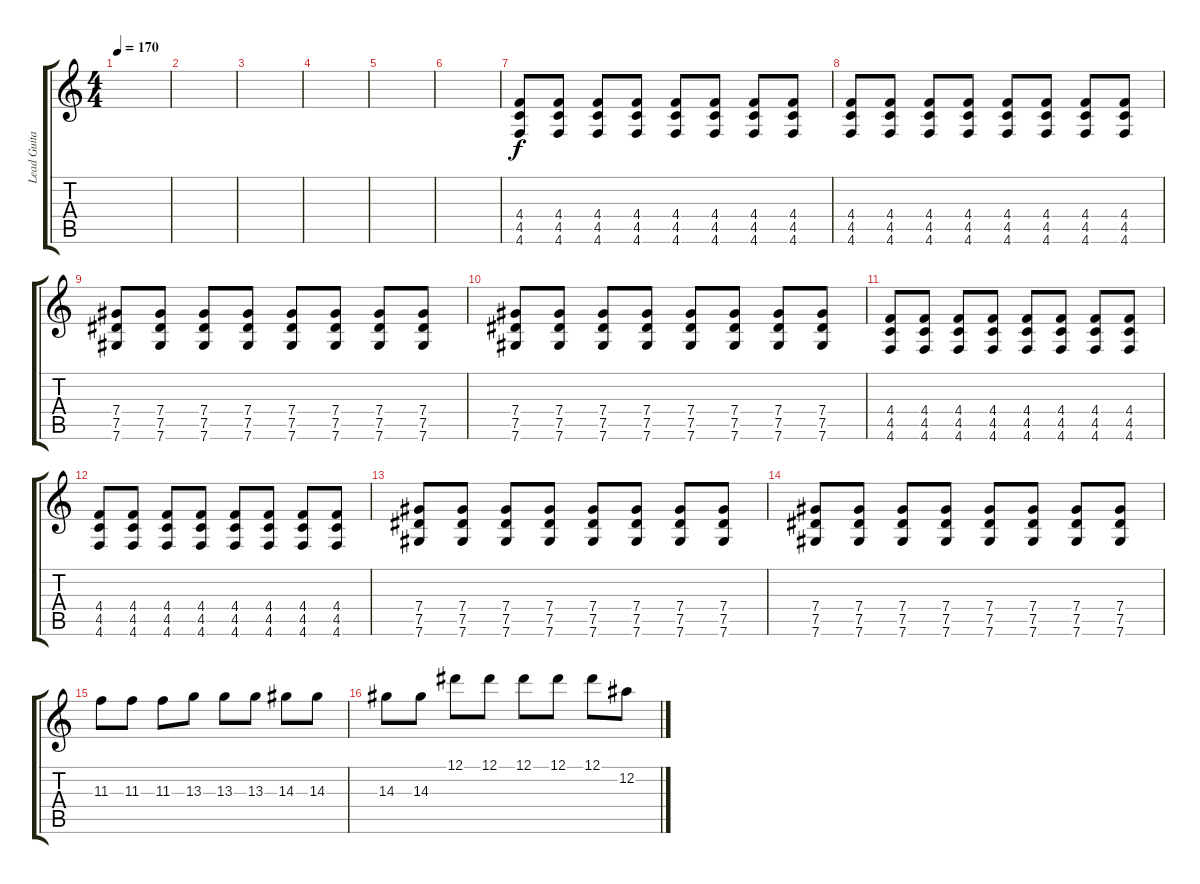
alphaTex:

\track ("Lead Guitar" "Lead Guita") {instrument distortionguitar}
\staff {score tabs}
\tuning (Eb4 Bb3 Gb3 Db3 Ab2 Db2) {hide}
\ts (4 4)
\tempo 170
\clef g2
\ks c
|
|
|
|
|
|
(4.4 4.5 4.6).8 (4.4 4.5 4.6).8 (4.4 4.5 4.6).8 (4.4 4.5 4.6).8 (4.4 4.5 4.6).8 (4.4 4.5 4.6).8 (4.4 4.5 4.6).8 (4.4 4.5 4.6).8 |
(4.4 4.5 4.6).8 (4.4 4.5 4.6).8 (4.4 4.5 4.6).8 (4.4 4.5 4.6).8 (4.4 4.5 4.6).8 (4.4 4.5 4.6).8 (4.4 4.5 4.6).8 (4.4 4.5 4.6).8 |
(7.4 7.5 7.6).8 (7.4 7.5 7.6).8 (7.4 7.5 7.6).8 (7.4 7.5 7.6).8 (7.4 7.5 7.6).8 (7.4 7.5 7.6).8 (7.4 7.5 7.6).8 (7.4 7.5 7.6).8 |
(7.4 7.5 7.6).8 (7.4 7.5 7.6).8 (7.4 7.5 7.6).8 (7.4 7.5 7.6).8 (7.4 7.5 7.6).8 (7.4 7.5 7.6).8 (7.4 7.5 7.6).8 (7.4 7.5 7.6).8 |
(4.4 4.5 4.6).8 (4.4 4.5 4.6).8 (4.4 4.5 4.6).8 (4.4 4.5 4.6).8 (4.4 4.5 4.6).8 (4.4 4.5 4.6).8 (4.4 4.5 4.6).8 (4.4 4.5 4.6).8 |
(4.4 4.5 4.6).8 (4.4 4.5 4.6).8 (4.4 4.5 4.6).8 (4.4 4.5 4.6).8 (4.4 4.5 4.6).8 (4.4 4.5 4.6).8 (4.4 4.5 4.6).8 (4.4 4.5 4.6).8 |
(7.4 7.5 7.6).8 (7.4 7.5 7.6).8 (7.4 7.5 7.6).8 (7.4 7.5 7.6).8 (7.4 7.5 7.6).8 (7.4 7.5 7.6).8 (7.4 7.5 7.6).8 (7.4 7.5 7.6).8 |
(7.4 7.5 7.6).8 (7.4 7.5 7.6).8 (7.4 7.5 7.6).8 (7.4 7.5 7.6).8 (7.4 7.5 7.6).8 (7.4 7.5 7.6).8 (7.4 7.5 7.6).8 (7.4 7.5 7.6).8 |
11.3.8 11.3.8 11.3.8 13.3.8 13.3.8 13.3.8 14.3.8 14.3.8 |
14.3.8 14.3.8 12.1.8 12.1.8 12.1.8 12.1.8 12.1.8 12.2.8
